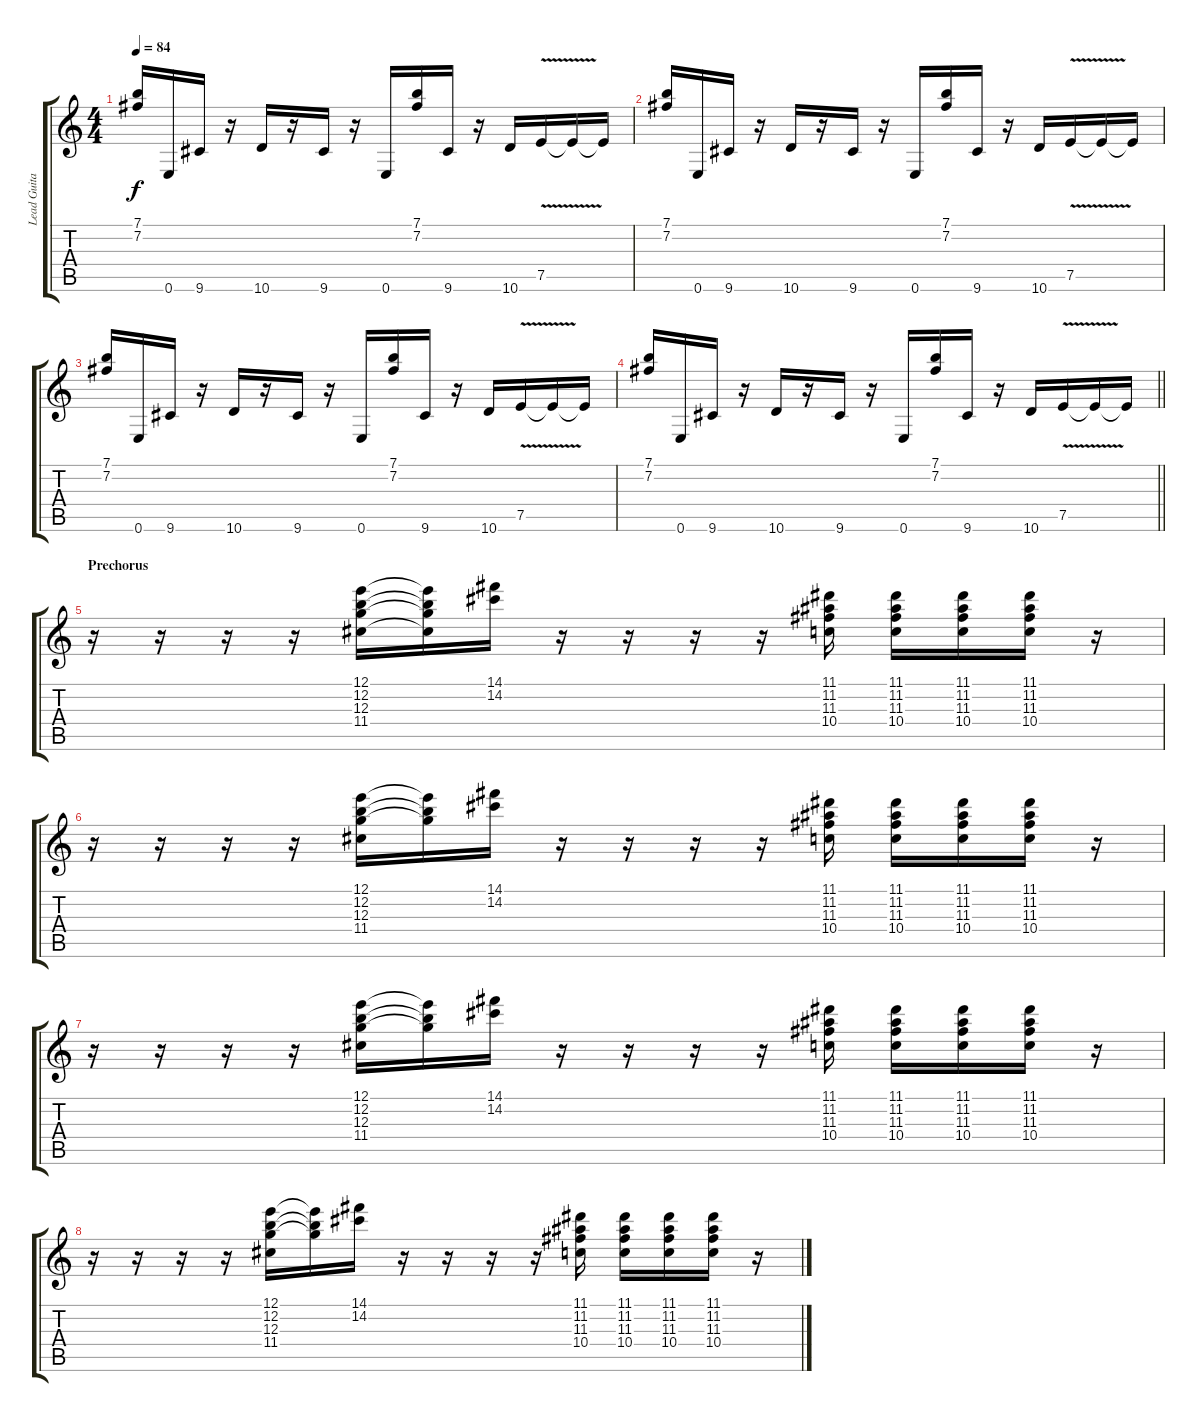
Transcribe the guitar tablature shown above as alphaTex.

\track ("Lead Guitar" "Lead Guita") {instrument overdrivenguitar}
\staff {score tabs}
\tuning (E4 B3 G3 D3 A2 E2) {hide}
\ts (4 4)
\tempo 84
\clef g2
\ks c
(7.1 7.2).16{dy f} 0.6.16 9.6.16 r.16 10.6.16 r.16 9.6.16 r.16 0.6.16 (7.1 7.2).16 9.6.16 r.16 10.6.16 7.5{v}.16 7.5{t}.16 7.5{t}.16 |
(7.1 7.2).16 0.6.16 9.6.16 r.16 10.6.16 r.16 9.6.16 r.16 0.6.16 (7.1 7.2).16 9.6.16 r.16 10.6.16 7.5{v}.16 7.5{t}.16 7.5{t}.16 |
(7.1 7.2).16 0.6.16 9.6.16 r.16 10.6.16 r.16 9.6.16 r.16 0.6.16 (7.1 7.2).16 9.6.16 r.16 10.6.16 7.5{v}.16 7.5{t}.16 7.5{t}.16 |
\barLineRight lightlight
(7.1 7.2).16 0.6.16 9.6.16 r.16 10.6.16 r.16 9.6.16 r.16 0.6.16 (7.1 7.2).16 9.6.16 r.16 10.6.16 7.5{v}.16 7.5{t}.16 7.5{t}.16 |
\section ("" "Prechorus")
r.16 r.16 r.16 r.16 (12.1 12.2 12.3 11.4).16 (12.1{t} 12.2{t} 12.3{t} 11.4{t}).16 (14.1 14.2).16 r.16 r.16 r.16 r.16 (11.1 11.2 11.3 10.4).16 (11.1 11.2 11.3 10.4).16 (11.1 11.2 11.3 10.4).16 (11.1 11.2 11.3 10.4).16 r.16 |
r.16 r.16 r.16 r.16 (12.1 12.2 12.3 11.4).16 (12.1{t} 12.2{t} 12.3{t}).16 (14.1 14.2).16 r.16 r.16 r.16 r.16 (11.1 11.2 11.3 10.4).16 (11.1 11.2 11.3 10.4).16 (11.1 11.2 11.3 10.4).16 (11.1 11.2 11.3 10.4).16 r.16 |
r.16 r.16 r.16 r.16 (12.1 12.2 12.3 11.4).16 (12.1{t} 12.2{t} 12.3{t}).16 (14.1 14.2).16 r.16 r.16 r.16 r.16 (11.1 11.2 11.3 10.4).16 (11.1 11.2 11.3 10.4).16 (11.1 11.2 11.3 10.4).16 (11.1 11.2 11.3 10.4).16 r.16 |
r.16 r.16 r.16 r.16 (12.1 12.2 12.3 11.4).16 (12.1{t} 12.2{t} 12.3{t}).16 (14.1 14.2).16 r.16 r.16 r.16 r.16 (11.1 11.2 11.3 10.4).16 (11.1 11.2 11.3 10.4).16 (11.1 11.2 11.3 10.4).16 (11.1 11.2 11.3 10.4).16 r.16
